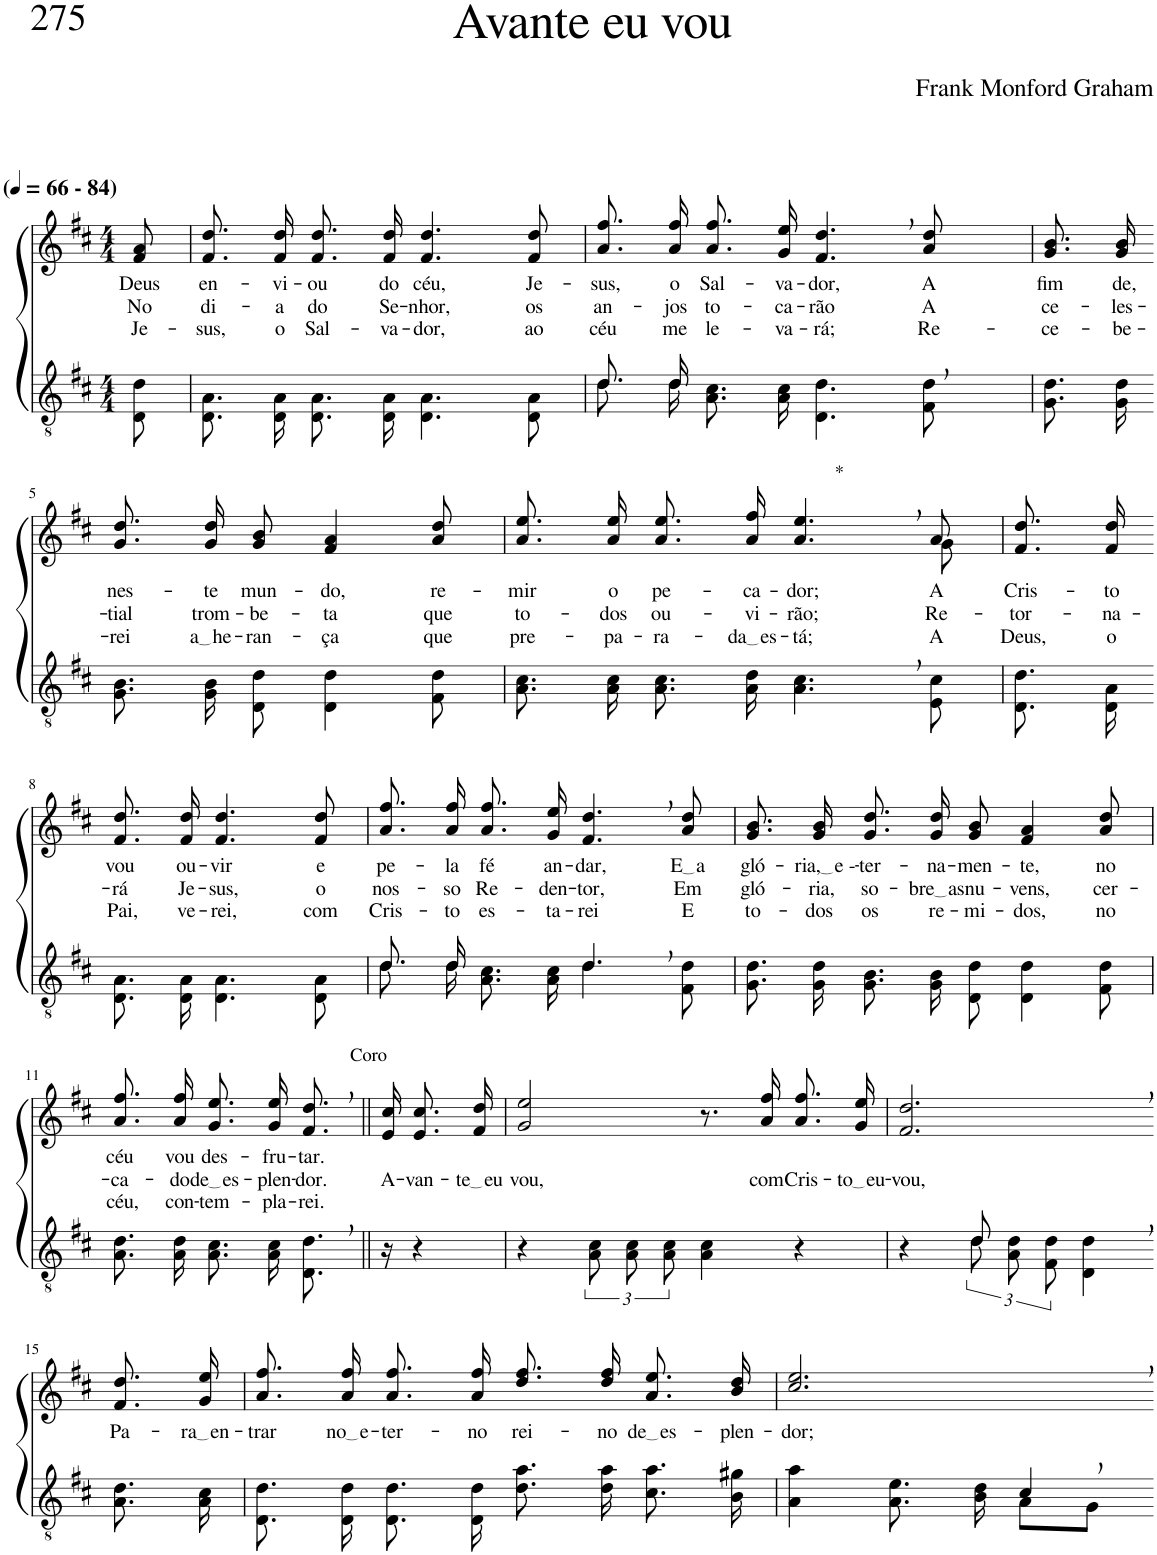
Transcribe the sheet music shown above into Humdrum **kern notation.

**kern	**kern	**text	**text	**text
*part2	*part1	*part1	*part1	*part1
*staff2	*staff1	*staff1	*staff1	*staff1
*I"Parte III e IV	*I"Parte I e II	*	*	*
*clefGv2	*clefG2	*	*	*
*Trd3c5	*Trd3c5	*	*	*
*k[f#c#]	*k[f#c#]	*	*	*
*M4/4	*M4/4	*	*	*
*MM66	*MM66	*	*	*
=1	=1	=1	=1	=1
!	!LO:TX:a:B:t=(	!	!	!
!	!LO:TX:a:B:t=- 84)	!	!	!
!	!	!LO:LY:b	!LO:LY:b	!LO:LY:b
8D\ 8d\	8f#/ 8a/	Deus	No	Je-
=2	=2	=2	=2	=2
!	!	!LO:LY:b	!LO:LY:b	!LO:LY:b
8.D\ 8.A\	8.f#/ 8.dd/L	en-	di-	-sus,
!	!	!LO:LY:b	!LO:LY:b	!LO:LY:b
16D\ 16A\	16f#/ 16dd/Jk	-vi-	-a	o
!	!	!LO:LY:b	!LO:LY:b	!LO:LY:b
8.D\ 8.A\	8.f#/ 8.dd/L	-ou	do	Sal-
!	!	!LO:LY:b	!LO:LY:b	!LO:LY:b
16D\ 16A\	16f#/ 16dd/Jk	do	Se-	-va-
!	!	!LO:LY:b	!LO:LY:b	!LO:LY:b
4.D\ 4.A\	4.f#/ 4.dd/	céu,	-nhor,	-dor,
!	!	!LO:LY:b	!LO:LY:b	!LO:LY:b
8D\ 8A\	8f#/ 8dd/	Je-	os	ao
=3	=3	=3	=3	=3
*^	*	*	*	*
!	!	!	!LO:LY:b	!LO:LY:b	!LO:LY:b
8.d/	8.d\	8.a\ 8.ff#\L	-sus,	an-	céu
!	!	!	!LO:LY:b	!LO:LY:b	!LO:LY:b
16d/	16d\	16a\ 16ff#\Jk	o	-jos	me
!	!	!	!LO:LY:b	!LO:LY:b	!LO:LY:b
2.ryy	8.A\ 8.c#\	8.a\ 8.ff#\L	Sal-	to-	le-
!	!	!	!LO:LY:b	!LO:LY:b	!LO:LY:b
.	16A\ 16c#\	16g\ 16ee\Jk	-va-	-ca-	-va-
!	!	!	!LO:LY:b	!LO:LY:b	!LO:LY:b
.	4.D\ 4.d\	4.f#/, 4.dd/,	-dor,	-rão	-rá;
!	!	!	!LO:LY:b	!LO:LY:b	!LO:LY:b
.	8F#\ 8d\	8a/ 8dd/	A	A	Re-
=4	=4	=4	=4	=4	=4
!	!	!	!LO:LY:b	!LO:LY:b	!LO:LY:b
*v	*v	*	*	*	*
8.G\ 8.d\	8.g/ 8.b/L	fim	ce-	-ce-
!	!	!LO:LY:b	!LO:LY:b	!LO:LY:b
16G\ 16d\	16g/ 16b/Jk	de,	-les-	-be-
!!LO:LB:g=z
=5-	=5-	=5-	=5-	=5-
!	!	!LO:LY:b	!LO:LY:b	!LO:LY:b
8.G\ 8.B\	8.g\ 8.dd\L	nes-	-tial	-rei
!	!	!LO:LY:b	!LO:LY:b	!LO:LY:b
16G\ 16B\	16g\ 16dd\Jk	-te	trom-	a he
!	!	!LO:LY:b	!LO:LY:b	!LO:LY:b
8D\ 8d\	8g/ 8b/	mun-	-be-	-ran-
!	!	!LO:LY:b	!LO:LY:b	!LO:LY:b
4D\ 4d\	4f#/ 4a/	-do,	-ta	-ça
!	!	!LO:LY:b	!LO:LY:b	!LO:LY:b
8F#\ 8d\	8a/ 8dd/	re-	que	que
=6	=6	=6	=6	=6
!	!	!LO:LY:b	!LO:LY:b	!LO:LY:b
*	*^	*	*	*
8.A\ 8.c#\	8.a\ 8.ee\L	2..ryy	-mir	to-	pre-
!	!	!	!LO:LY:b	!LO:LY:b	!LO:LY:b
16A\ 16c#\	16a\ 16ee\Jk	.	o	-dos	-pa-
!	!	!	!LO:LY:b	!LO:LY:b	!LO:LY:b
8.A\ 8.c#\	8.a\ 8.ee\L	.	pe-	ou-	-ra-
!	!	!	!LO:LY:b	!LO:LY:b	!LO:LY:b
16A\ 16d\	16a\ 16ff#\Jk	.	-ca-	-vi-	da es
!	!LO:TX:a:t=*	!	!	!	!
!	!	!	!LO:LY:b	!LO:LY:b	!LO:LY:b
4.A\, 4.c#\,	4.a/, 4.ee/,	.	-dor;	-rão;	-tá;
!	!	!	!	!LO:LY:b	!
!	!	!	!LO:LY:b	!	!LO:LY:b
8E\ 8c#\	8a/	8g\	A	.	-A
=7	=7	=7	=7	=7	=7
!	!	!	!LO:LY:b	!LO:LY:b	!LO:LY:b
*	*v	*v	*	*	*
8.D\ 8.d\	8.f#/ 8.dd/L	Cris-	-tor-	Deus,
!	!	!LO:LY:b	!LO:LY:b	!LO:LY:b
16D\ 16A\	16f#/ 16dd/Jk	-to	-na-	o
!!LO:LB:g=z
=8-	=8-	=8-	=8-	=8-
!	!	!LO:LY:b	!LO:LY:b	!LO:LY:b
8.D\ 8.A\	8.f#/ 8.dd/L	vou	-rá	Pai,
!	!	!LO:LY:b	!LO:LY:b	!LO:LY:b
16D\ 16A\	16f#/ 16dd/Jk	ou-	Je-	ve-
!	!	!LO:LY:b	!LO:LY:b	!LO:LY:b
4.D\ 4.A\	4.f#/ 4.dd/	-vir	-sus,	-rei,
!	!	!LO:LY:b	!LO:LY:b	!LO:LY:b
8D\ 8A\	8f#/ 8dd/	e	o	com
=9	=9	=9	=9	=9
*^	*	*	*	*
!	!	!	!LO:LY:b	!LO:LY:b	!LO:LY:b
8.d/	8.d\	8.a\ 8.ff#\L	pe-	nos-	Cris-
!	!	!	!LO:LY:b	!LO:LY:b	!LO:LY:b
16d/	16d\	16a\ 16ff#\Jk	-la	-so	-to
!	!	!	!LO:LY:b	!LO:LY:b	!LO:LY:b
4ryy	8.A\ 8.c#\	8.a\ 8.ff#\L	fé	Re-	es-
!	!	!	!LO:LY:b	!LO:LY:b	!LO:LY:b
.	16A\ 16c#\	16g\ 16ee\Jk	an-	-den-	-ta-
!	!	!	!LO:LY:b	!LO:LY:b	!LO:LY:b
4.d,/	4.d\	4.f#/, 4.dd/,	-dar,	-tor,	-rei
!	!	!	!LO:LY:b	!LO:LY:b	!LO:LY:b
8ryy	8F#\ 8d\	8a/ 8dd/	E a	Em	E
=10	=10	=10	=10	=10	=10
!	!	!	!LO:LY:b	!LO:LY:b	!LO:LY:b
*v	*v	*	*	*	*
8.G\ 8.d\	8.g/ 8.b/L	gló-	gló-	to-
!	!	!LO:LY:b	!LO:LY:b	!LO:LY:b
16G\ 16d\	16g/ 16b/Jk	ria, e -	-ria,	-dos
!	!	!LO:LY:b	!LO:LY:b	!LO:LY:b
8.G\ 8.B\	8.g\ 8.dd\L	-ter-	so-	os
!	!	!LO:LY:b	!LO:LY:b	!LO:LY:b
16G\ 16B\	16g\ 16dd\Jk	-na-	bre as	re-
!	!	!LO:LY:b	!LO:LY:b	!LO:LY:b
8D\ 8d\	8g/ 8b/	-men-	nu-	-mi-
!	!	!LO:LY:b	!LO:LY:b	!LO:LY:b
4D\ 4d\	4f#/ 4a/	-te,	-vens,	-dos,
!	!	!LO:LY:b	!LO:LY:b	!LO:LY:b
8F#\ 8d\	8a/ 8dd/	no	cer-	no
!!LO:LB:g=z
=11	=11	=11	=11	=11
!	!	!LO:LY:b	!LO:LY:b	!LO:LY:b
8.A\ 8.d\	8.a\ 8.ff#\L	céu	-ca-	céu,
!	!	!LO:LY:b	!LO:LY:b	!LO:LY:b
16A\ 16d\	16a\ 16ff#\Jk	vou	-do	con-
!	!	!LO:LY:b	!LO:LY:b	!LO:LY:b
8.A\ 8.c#\	8.g\ 8.ee\L	des-	de es	-tem-
!	!	!LO:LY:b	!LO:LY:b	!LO:LY:b
16A\ 16c#\	16g\ 16ee\Jk	-fru-	-plen-	-pla-
!	!LO:TX:a:t=Coro	!	!	!
!	!	!LO:LY:b	!LO:LY:b	!LO:LY:b
8.D\, 8.d\,	8.f#/, 8.dd/,	-tar.	-dor.	-rei.
=12||	=12||	=12||	=12||	=12||
!	!	!	!LO:LY:b	!
16r	16e/ 16cc#/	.	A-	.
!	!	!	!LO:LY:b	!
4r	8.e/ 8.cc#/L	.	-van-	.
!	!	!	!LO:LY:b	!
.	16f#/ 16dd/Jk	.	te eu	.
=13	=13	=13	=13	=13
!	!	!	!LO:LY:b	!
4r	2g/ 2ee/	.	vou,	.
12A\ 12c#\	.	.	.	.
12A\ 12c#\	.	.	.	.
12A\ 12c#\	.	.	.	.
4A\ 4c#\	8.r	.	.	.
!	!	!	!LO:LY:b	!
.	16a/ 16ff#/	.	com	.
!	!	!	!LO:LY:b	!
4r	8.a\ 8.ff#\L	.	Cris-	.
!	!	!	!LO:LY:b	!
.	16g\ 16ee\Jk	.	to eu	.
=14	=14	=14	=14	=14
*^	*	*	*	*
!	!	!	!	!LO:LY:b	!
4r	4ryy	2.f#/, 2.dd/,	.	-vou,	.
8d/	12d\	.	.	.	.
.	12A\ 12d\	.	.	.	.
4.ryy	.	.	.	.	.
.	12F#\ 12d\	.	.	.	.
.	4D\ 4d\	.	.	.	.
!!LO:LB:g=z
=15-	=15-	=15-	=15-	=15-	=15-
!	!	!	!LO:LY:b	!	!
*v	*v	*	*	*	*
8.A\ 8.d\	8.f#\ 8.dd\L	Pa-	.	.
!	!	!LO:LY:b	!	!
16A\ 16c#\	16g\ 16ee\Jk	ra en	.	.
=16	=16	=16	=16	=16
!	!	!LO:LY:b	!	!
8.D\ 8.d\	8.a\ 8.ff#\L	-trar	.	.
!	!	!LO:LY:b	!	!
16D\ 16d\	16a\ 16ff#\Jk	no e	.	.
!	!	!LO:LY:b	!	!
8.D\ 8.d\	8.a\ 8.ff#\L	-ter-	.	.
!	!	!LO:LY:b	!	!
16D\ 16d\	16a\ 16ff#\Jk	-no	.	.
!	!	!LO:LY:b	!	!
8.d\ 8.a\	8.dd\ 8.ff#\L	rei-	.	.
!	!	!LO:LY:b	!	!
16d\ 16a\	16dd\ 16ff#\Jk	-no	.	.
!	!	!LO:LY:b	!	!
8.c#\ 8.a\	8.a\ 8.ee\L	de es	.	.
!	!	!LO:LY:b	!	!
16B\ 16g#X\	16b\ 16dd\Jk	-plen-	.	.
=17	=17	=17	=17	=17
*^	*	*	*	*
!	!	!	!LO:LY:b	!	!
2ryy	4A\ 4a\	2.cc#/, 2.ee/,	-dor;	.	.
.	8.A\ 8.e\	.	.	.	.
.	16B\ 16d\	.	.	.	.
4c#,/	8A\L	.	.	.	.
.	8G\J	.	.	.	.
*v	*v	*	*	*	*
=-	=-	=-	=-	=-
*-	*-	*-	*-	*-
